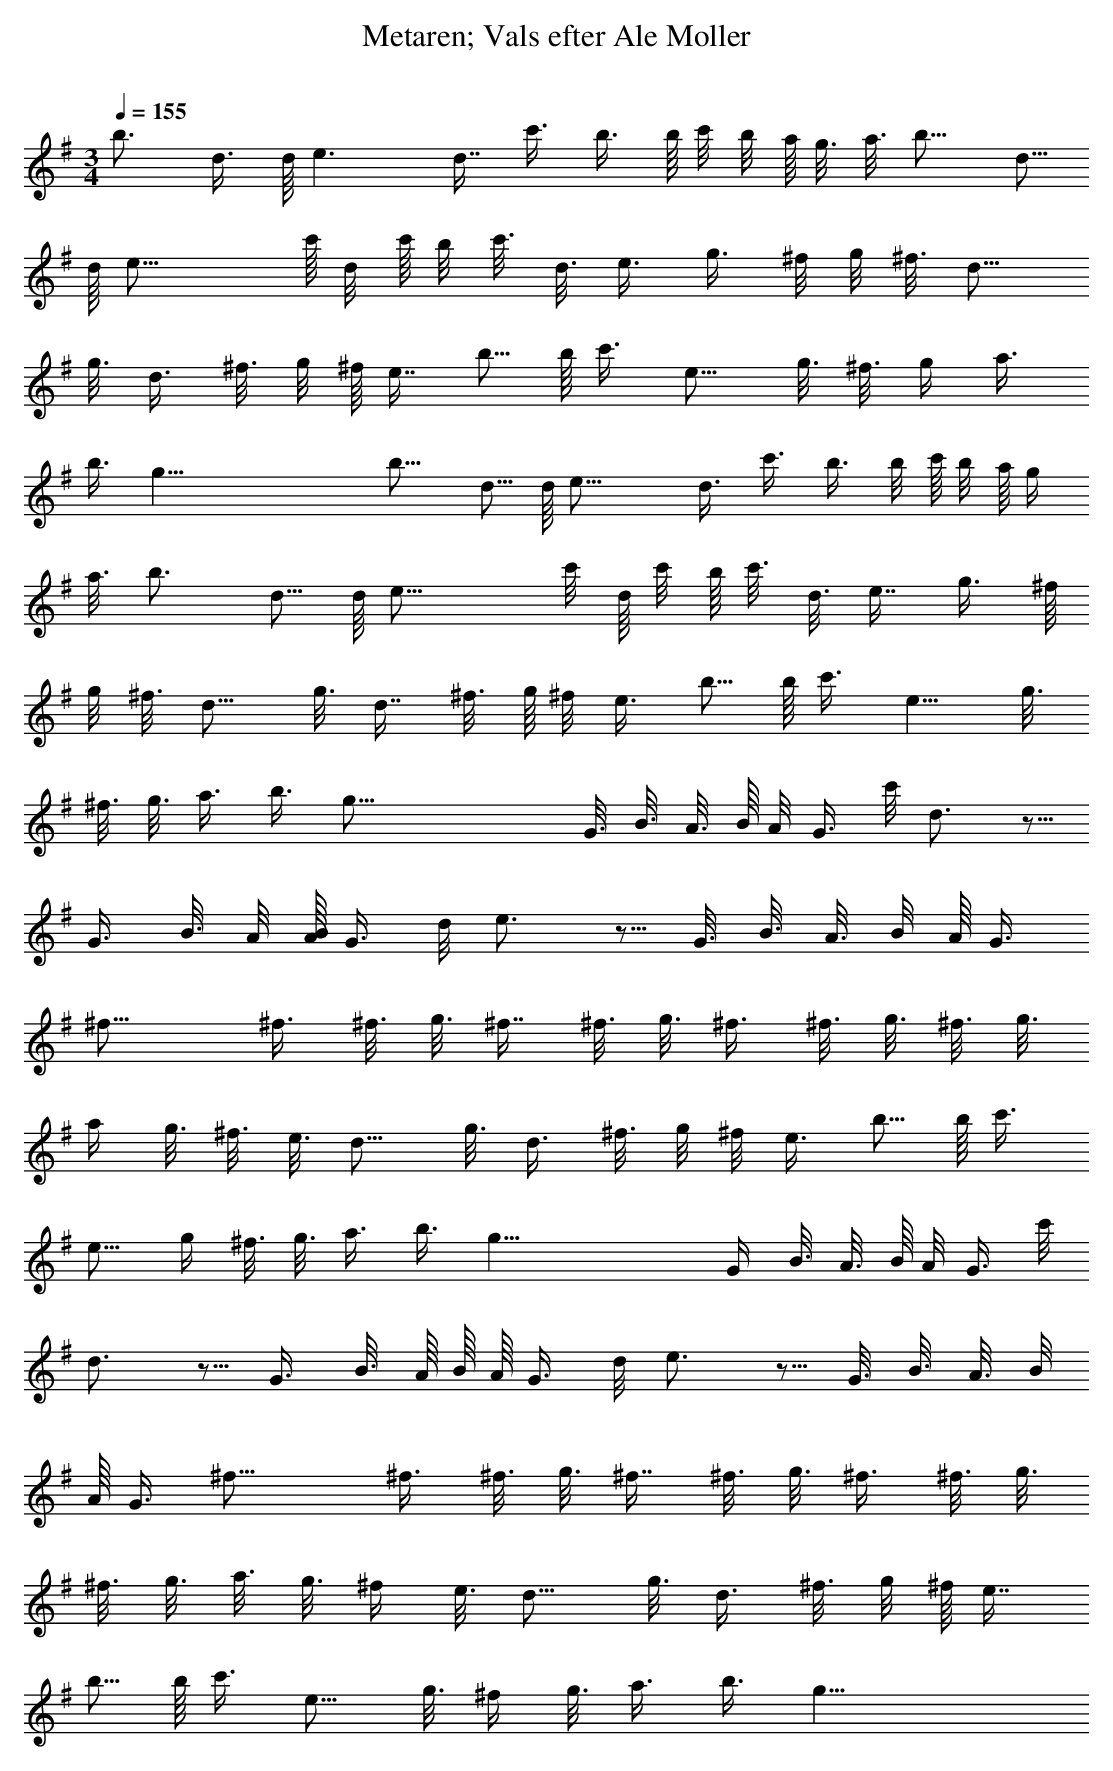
X:1
T:Metaren; Vals efter Ale Moller
O:
M: 3/4
L: 1/8
Q:1/4=155
K:G % 1 sharps
b3/2 d3/4 d/8 e3 d7/8 c'3/4 b3/4 b/8 c'/4 b/4 a/8 g3/8 a3/8 b13/8 d5/8
d/8 e25/8 c'/8 d/4 c'/8 b/4 c'3/8 d3/8 e3/4 g3/4 ^f/4 g/4 ^f3/8 d9/8
g3/8 d3/4 ^f3/8 g/4 ^f/8 e7/8 b5/8 b/8 c'3/4 e9/8 g3/8 ^f3/8 g/2 a3/4
b3/4 g37/4 b13/8 d5/8 d/8 e25/8 d3/4 c'3/4 b3/4 b/4 c'/8 b/4 a/8 g/2
a3/8 b3/2 d5/8 d/8 e25/8 c'/4 d/8 c'/4 b/8 c'3/8 d3/8 e7/8 g3/4 ^f/8
g/4 ^f3/8 d9/8 g3/8 d7/8 ^f3/8 g/8 ^f/4 e3/4 b5/8 b/8 c'3/4 e5/4 g3/8
^f3/8 g3/8 a3/4 b3/4 g75/8 G3/8 B3/8 A3/8 B/8 A/4 G3/4 c'/4 d3/2 z5/8
G3/4 B3/8 A/4 [B/8A/8] G3/4 d/4 e3/2 z5/8 G3/8 B3/8 A3/8 B/4 A/8 G3/4
^f19/8 ^f3/4 ^f3/8 g3/8 ^f7/8 ^f3/8 g3/8 ^f3/4 ^f3/8 g3/8 ^f3/8 g3/8
a/2 g3/8 ^f3/8 e3/8 d9/8 g3/8 d3/4 ^f3/8 g/4 ^f/4 e3/4 b5/8 b/8 c'3/4
e9/8 g/2 ^f3/8 g3/8 a3/4 b3/4 g37/4 G/2 B3/8 A3/8 B/8 A/4 G3/4 c'/4
d3/2 z5/8 G3/4 B3/8 A/8 B/8 A/8 G3/4 d/4 e3/2 z5/8 G3/8 B3/8 A3/8 B/4
A/8 G3/4 ^f19/8 ^f3/4 ^f3/8 g3/8 ^f7/8 ^f3/8 g3/8 ^f3/4 ^f3/8 g3/8
^f3/8 g3/8 a3/8 g3/8 ^f/2 e3/8 d9/8 g3/8 d3/4 ^f3/8 g/4 ^f/8 e7/8
b5/8 b/8 c'3/4 e9/8 g3/8 ^f/2 g3/8 a3/4 b3/4 g37/4
:|
